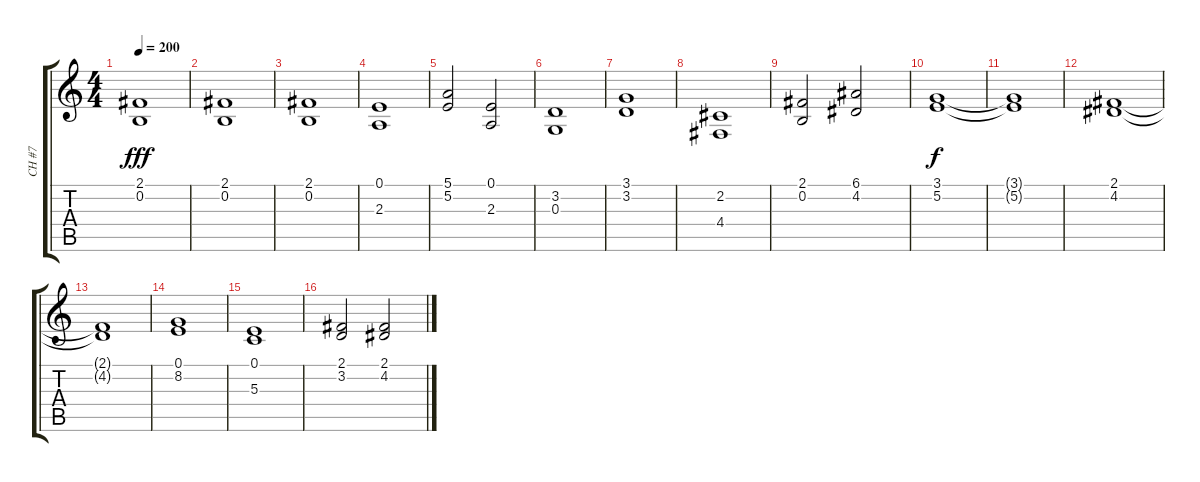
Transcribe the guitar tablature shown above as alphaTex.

\track ("CH #7" "CH #7") {instrument choiraahs}
\staff {score tabs}
\tuning (E4 B3 G3 D3 A2 E2) {hide}
\ts (4 4)
\tempo 200
\clef g2
\ks c
(2.1 0.2).1{dy fff} |
(2.1 0.2).1 |
(2.1 0.2).1 |
(0.1 2.3).1 |
(5.1 5.2).2 (0.1 2.3).2 |
(3.2 0.3).1 |
(3.1 3.2).1 |
(2.2 4.4).1 |
(2.1 0.2).2 (6.1 4.2).2 |
(3.1 5.2).1{dy f} |
(3.1{t} 5.2{t}).1 |
(2.1 4.2).1 |
(2.1{t} 4.2{t}).1 |
(0.1 8.2).1 |
(0.1 5.3).1 |
(2.1 3.2).2 (2.1 4.2).2
